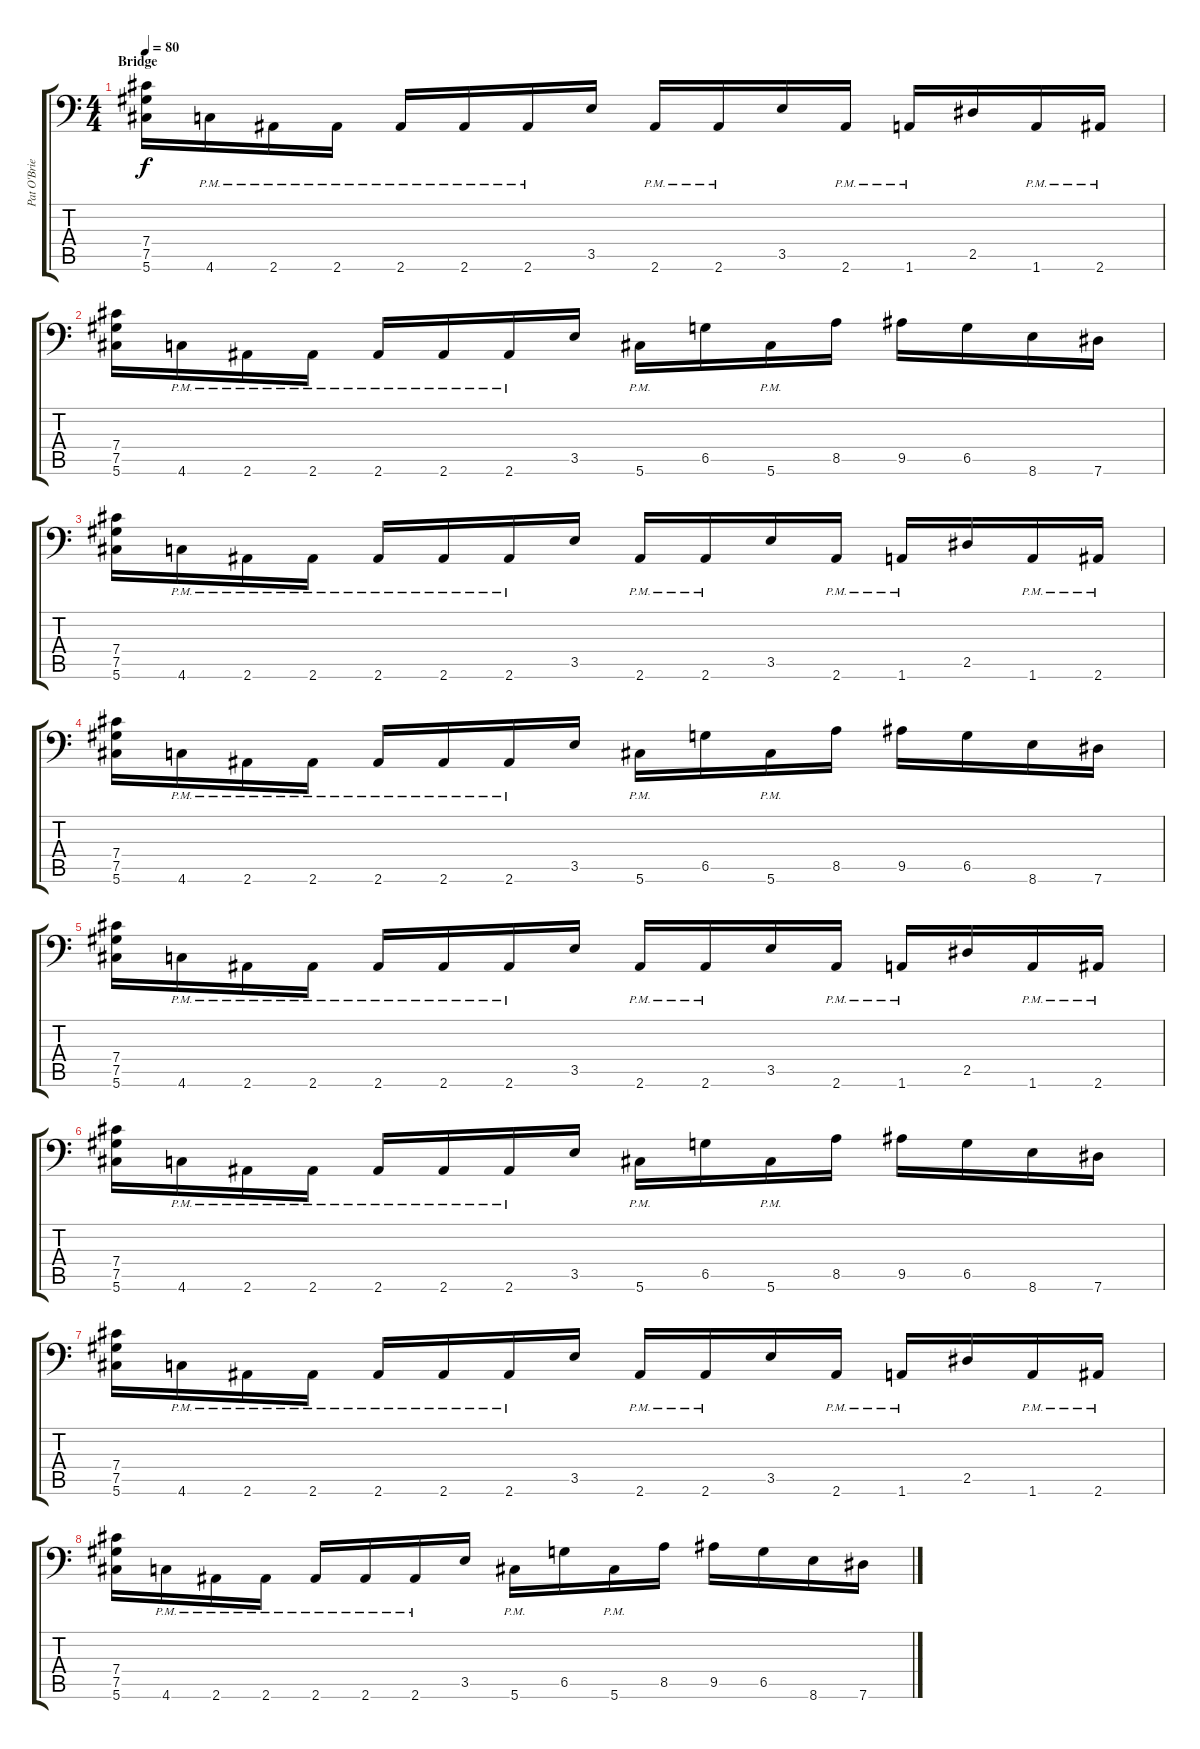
\track ("Pat O'Brien" "Pat O'Brie") {instrument distortionguitar}
\staff {score tabs}
\tuning (Ab3 Eb3 B2 Gb2 Db2 Ab1) {hide}
\ts (4 4)
\section ("" "Bridge")
\tempo 80
\clef f4
\ks c
(7.4 7.5 5.6).16{dy f} 4.6{pm}.16 2.6{pm}.16 2.6{pm}.16 2.6{pm}.16 2.6{pm}.16 2.6{pm}.16 3.5.16 2.6{pm}.16 2.6{pm}.16 3.5.16 2.6{pm}.16 1.6{pm}.16 2.5.16 1.6{pm}.16 2.6{pm}.16 |
(7.4 7.5 5.6).16 4.6{pm}.16 2.6{pm}.16 2.6{pm}.16 2.6{pm}.16 2.6{pm}.16 2.6{pm}.16 3.5.16 5.6{pm}.16 6.5.16 5.6{pm}.16 8.5.16 9.5.16 6.5.16 8.6.16 7.6.16 |
(7.4 7.5 5.6).16 4.6{pm}.16 2.6{pm}.16 2.6{pm}.16 2.6{pm}.16 2.6{pm}.16 2.6{pm}.16 3.5.16 2.6{pm}.16 2.6{pm}.16 3.5.16 2.6{pm}.16 1.6{pm}.16 2.5.16 1.6{pm}.16 2.6{pm}.16 |
(7.4 7.5 5.6).16 4.6{pm}.16 2.6{pm}.16 2.6{pm}.16 2.6{pm}.16 2.6{pm}.16 2.6{pm}.16 3.5.16 5.6{pm}.16 6.5.16 5.6{pm}.16 8.5.16 9.5.16 6.5.16 8.6.16 7.6.16 |
(7.4 7.5 5.6).16 4.6{pm}.16 2.6{pm}.16 2.6{pm}.16 2.6{pm}.16 2.6{pm}.16 2.6{pm}.16 3.5.16 2.6{pm}.16 2.6{pm}.16 3.5.16 2.6{pm}.16 1.6{pm}.16 2.5.16 1.6{pm}.16 2.6{pm}.16 |
(7.4 7.5 5.6).16 4.6{pm}.16 2.6{pm}.16 2.6{pm}.16 2.6{pm}.16 2.6{pm}.16 2.6{pm}.16 3.5.16 5.6{pm}.16 6.5.16 5.6{pm}.16 8.5.16 9.5.16 6.5.16 8.6.16 7.6.16 |
(7.4 7.5 5.6).16 4.6{pm}.16 2.6{pm}.16 2.6{pm}.16 2.6{pm}.16 2.6{pm}.16 2.6{pm}.16 3.5.16 2.6{pm}.16 2.6{pm}.16 3.5.16 2.6{pm}.16 1.6{pm}.16 2.5.16 1.6{pm}.16 2.6{pm}.16 |
(7.4 7.5 5.6).16 4.6{pm}.16 2.6{pm}.16 2.6{pm}.16 2.6{pm}.16 2.6{pm}.16 2.6{pm}.16 3.5.16 5.6{pm}.16 6.5.16 5.6{pm}.16 8.5.16 9.5.16 6.5.16 8.6.16 7.6.16
